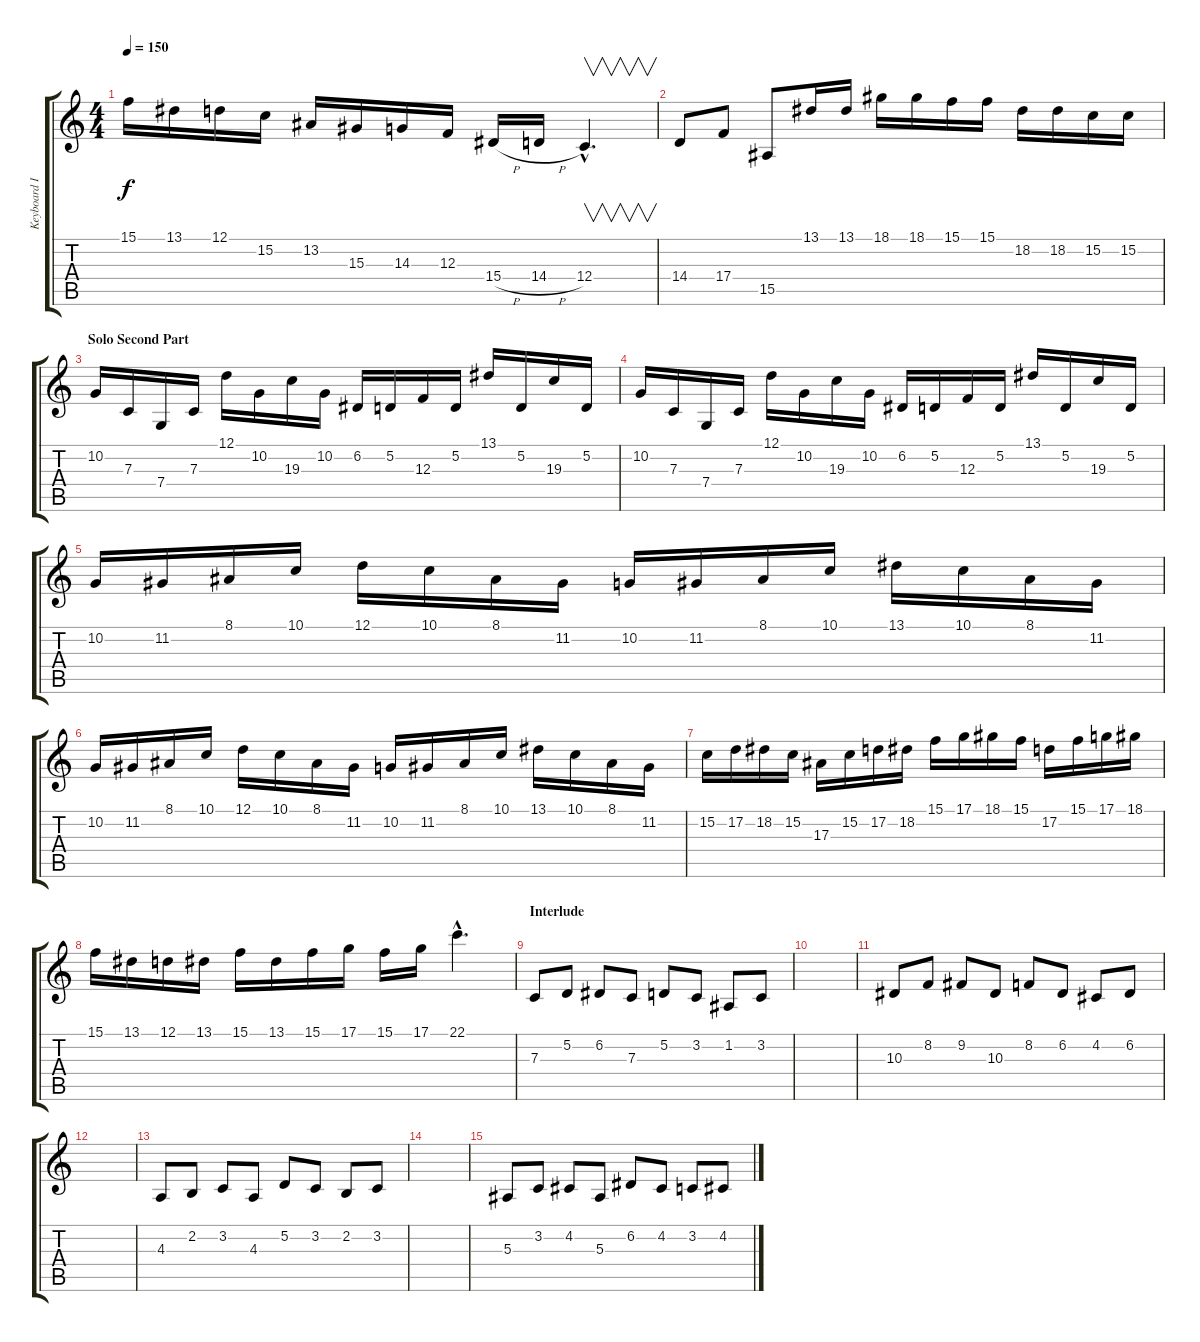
\track ("Keyboard I" "Keyboard I") {instrument harpsichord}
\staff {score tabs}
\tuning (D4 A3 F3 C3 G2 D2) {hide}
\ts (4 4)
\tempo 150
\clef g2
\ks c
15.1.16{dy f} 13.1.16 12.1.16 15.2.16 13.2.16 15.3.16 14.3.16 12.3.16 15.4{h}.16 14.4{h}.16 12.4{hac}.4{v d} |
14.4.8 17.4.8 15.5.8 13.1.16 13.1.16 18.1.16 18.1.16 15.1.16 15.1.16 18.2.16 18.2.16 15.2.16 15.2.16 |
\section ("" "Solo Second Part")
10.2.16{volume 16} 7.3.16 7.4.16 7.3.16 12.1.16 10.2.16 19.3.16 10.2.16 6.2.16 5.2.16 12.3.16 5.2.16 13.1.16 5.2.16 19.3.16 5.2.16 |
10.2.16 7.3.16 7.4.16 7.3.16 12.1.16 10.2.16 19.3.16 10.2.16 6.2.16 5.2.16 12.3.16 5.2.16 13.1.16 5.2.16 19.3.16 5.2.16 |
10.2.16 11.2.16 8.1.16 10.1.16 12.1.16 10.1.16 8.1.16 11.2.16 10.2.16 11.2.16 8.1.16 10.1.16 13.1.16 10.1.16 8.1.16 11.2.16 |
10.2.16 11.2.16 8.1.16 10.1.16 12.1.16 10.1.16 8.1.16 11.2.16 10.2.16 11.2.16 8.1.16 10.1.16 13.1.16 10.1.16 8.1.16 11.2.16 |
15.2.16 17.2.16 18.2.16 15.2.16 17.3.16 15.2.16 17.2.16 18.2.16 15.1.16 17.1.16 18.1.16 15.1.16 17.2.16 15.1.16 17.1.16 18.1.16 |
15.1.16 13.1.16 12.1.16 13.1.16 15.1.16 13.1.16 15.1.16 17.1.16 15.1.16 17.1.16 22.1{hac}.4{d} |
\section ("" "Interlude")
7.3.8{volume 14} 5.2.8 6.2.8 7.3.8 5.2.8 3.2.8 1.2.8 3.2.8 |
|
10.3.8 8.2.8 9.2.8 10.3.8 8.2.8 6.2.8 4.2.8 6.2.8 |
|
4.3.8 2.2.8 3.2.8 4.3.8 5.2.8 3.2.8 2.2.8 3.2.8 |
|
5.3.8 3.2.8 4.2.8 5.3.8 6.2.8 4.2.8 3.2.8 4.2.8
